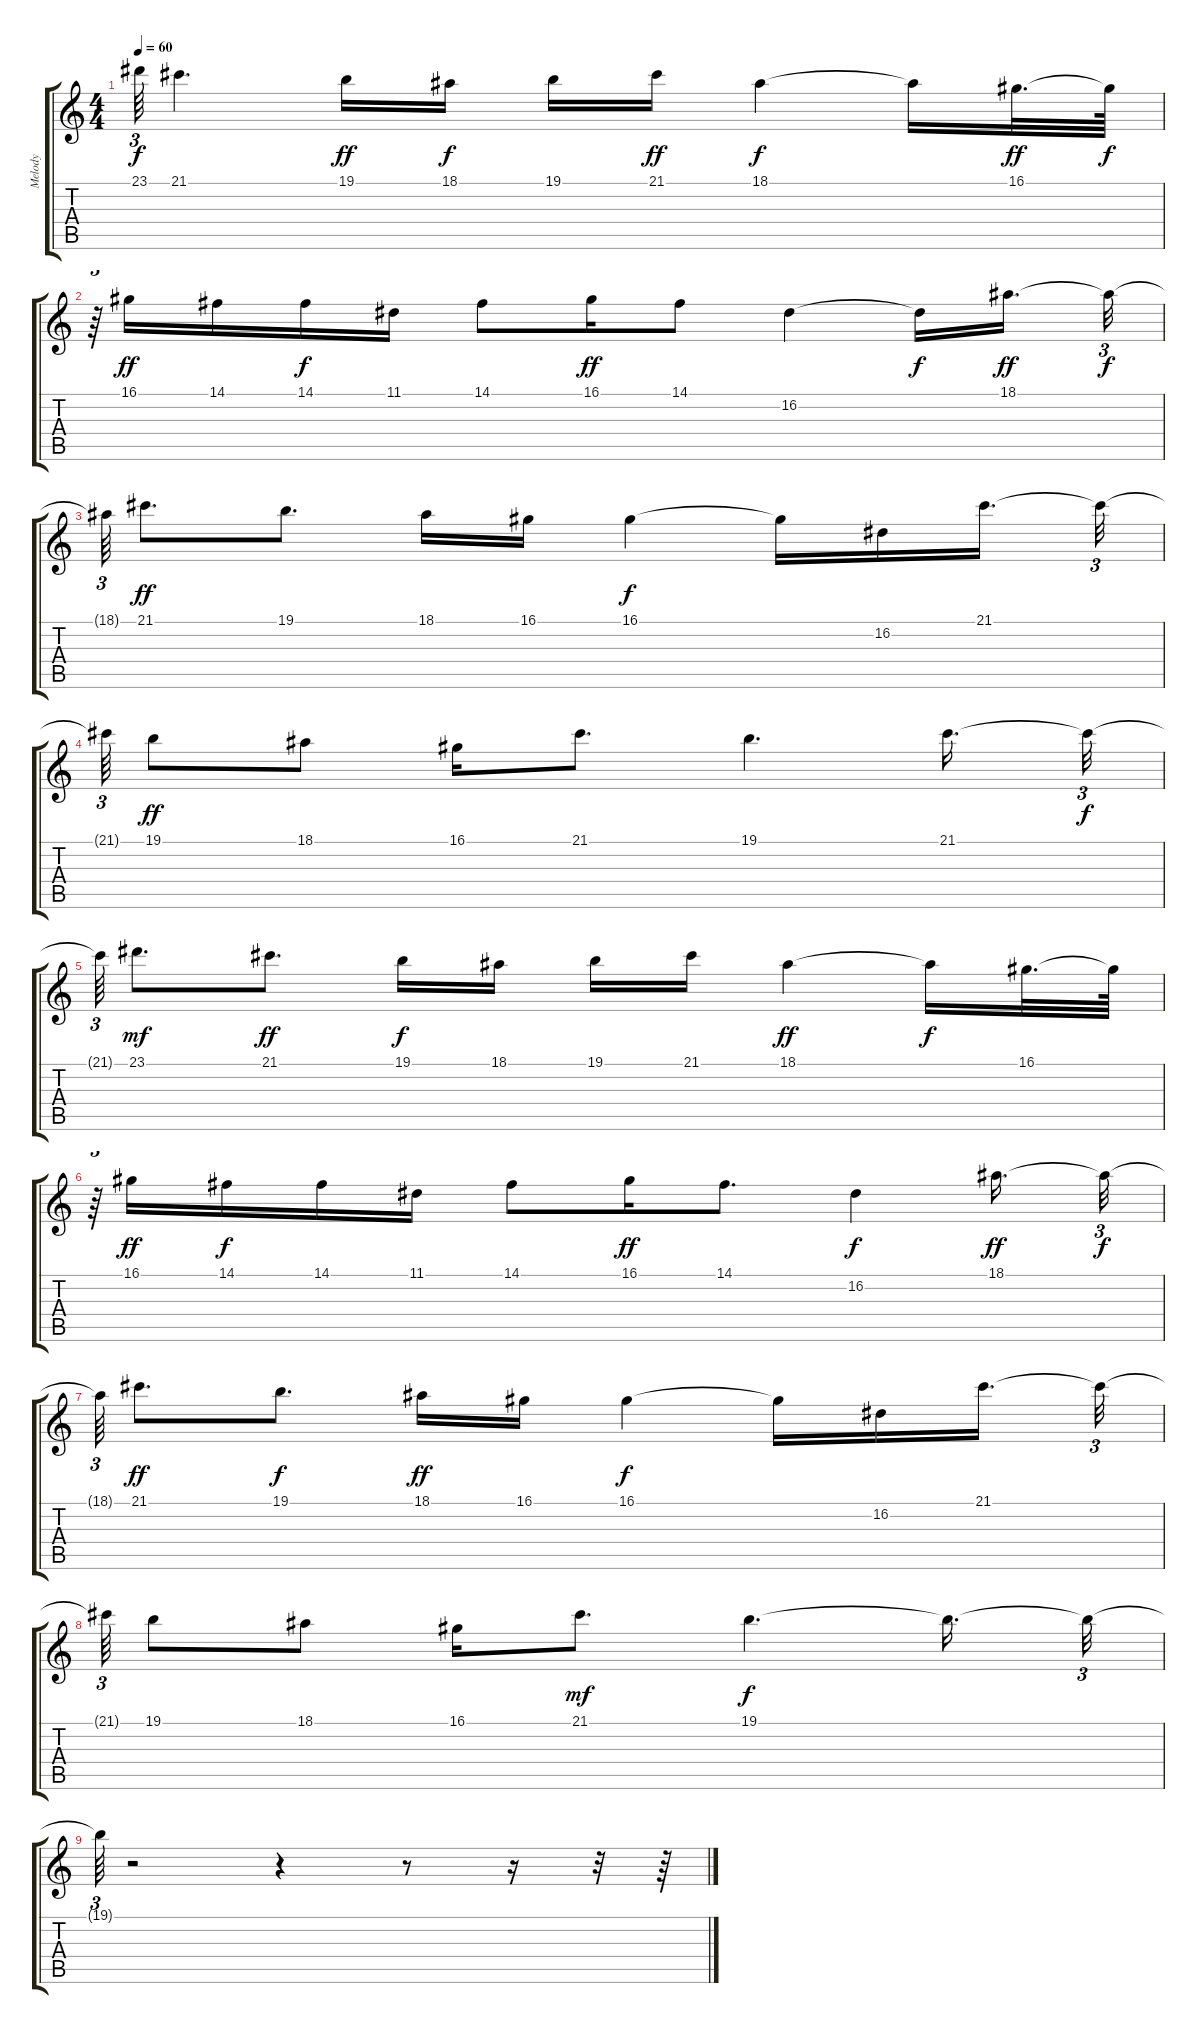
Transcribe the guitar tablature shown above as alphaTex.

\track ("Melody" "Melody") {instrument flute}
\staff {score tabs}
\tuning (E4 B3 G3 D3 A2 E2) {hide}
\ts (4 4)
\tempo 60
\clef g2
\ks c
23.1{t}.64{tu (3 2) dy f} 21.1.4{d} 19.1.16{dy ff} 18.1.16{dy f} 19.1.16 21.1.16{dy ff} 18.1.4{dy f} 18.1{t}.16 16.1.32{d dy ff} 16.1{t}.64{dy f} |
r.64{tu (3 2)} 16.1.16{dy ff} 14.1.16 14.1.16{dy f} 11.1.16 14.1.8 16.1.16{dy ff} 14.1.8 16.2.4 16.2{t}.16{dy f} 18.1.16{d dy ff beam splitsecondary} 18.1{t}.32{tu (3 2) dy f} |
18.1{t}.64{tu (3 2)} 21.1.8{d dy ff} 19.1.8{d} 18.1.16 16.1.16 16.1.4{dy f} 16.1{t}.16 16.2.16 21.1.16{d beam splitsecondary} 21.1{t}.32{tu (3 2)} |
21.1{t}.64{tu (3 2)} 19.1.8{dy ff} 18.1.8 16.1.16 21.1.8{d} 19.1.4{d} 21.1.16{d} 21.1{t}.32{tu (3 2) dy f} |
21.1{t}.64{tu (3 2)} 23.1.8{d dy mf} 21.1.8{d dy ff} 19.1.16{dy f} 18.1.16 19.1.16 21.1.16 18.1.4{dy ff} 18.1{t}.16{dy f} 16.1.32{d} 16.1{t}.64 |
r.64{tu (3 2)} 16.1.16{dy ff} 14.1.16{dy f} 14.1.16 11.1.16 14.1.8 16.1.16{dy ff} 14.1.8{d} 16.2.4{dy f} 18.1.16{d dy ff} 18.1{t}.32{tu (3 2) dy f} |
18.1{t}.64{tu (3 2)} 21.1.8{d dy ff} 19.1.8{d dy f} 18.1.16{dy ff} 16.1.16 16.1.4{dy f} 16.1{t}.16 16.2.16 21.1.16{d beam splitsecondary} 21.1{t}.32{tu (3 2)} |
21.1{t}.64{tu (3 2)} 19.1.8 18.1.8 16.1.16 21.1.8{d dy mf} 19.1.4{d dy f} 19.1{t}.16{d} 19.1{t}.32{tu (3 2)} |
19.1{t}.64{tu (3 2)} r.2 r.4 r.8 r.16 r.32 r.64
